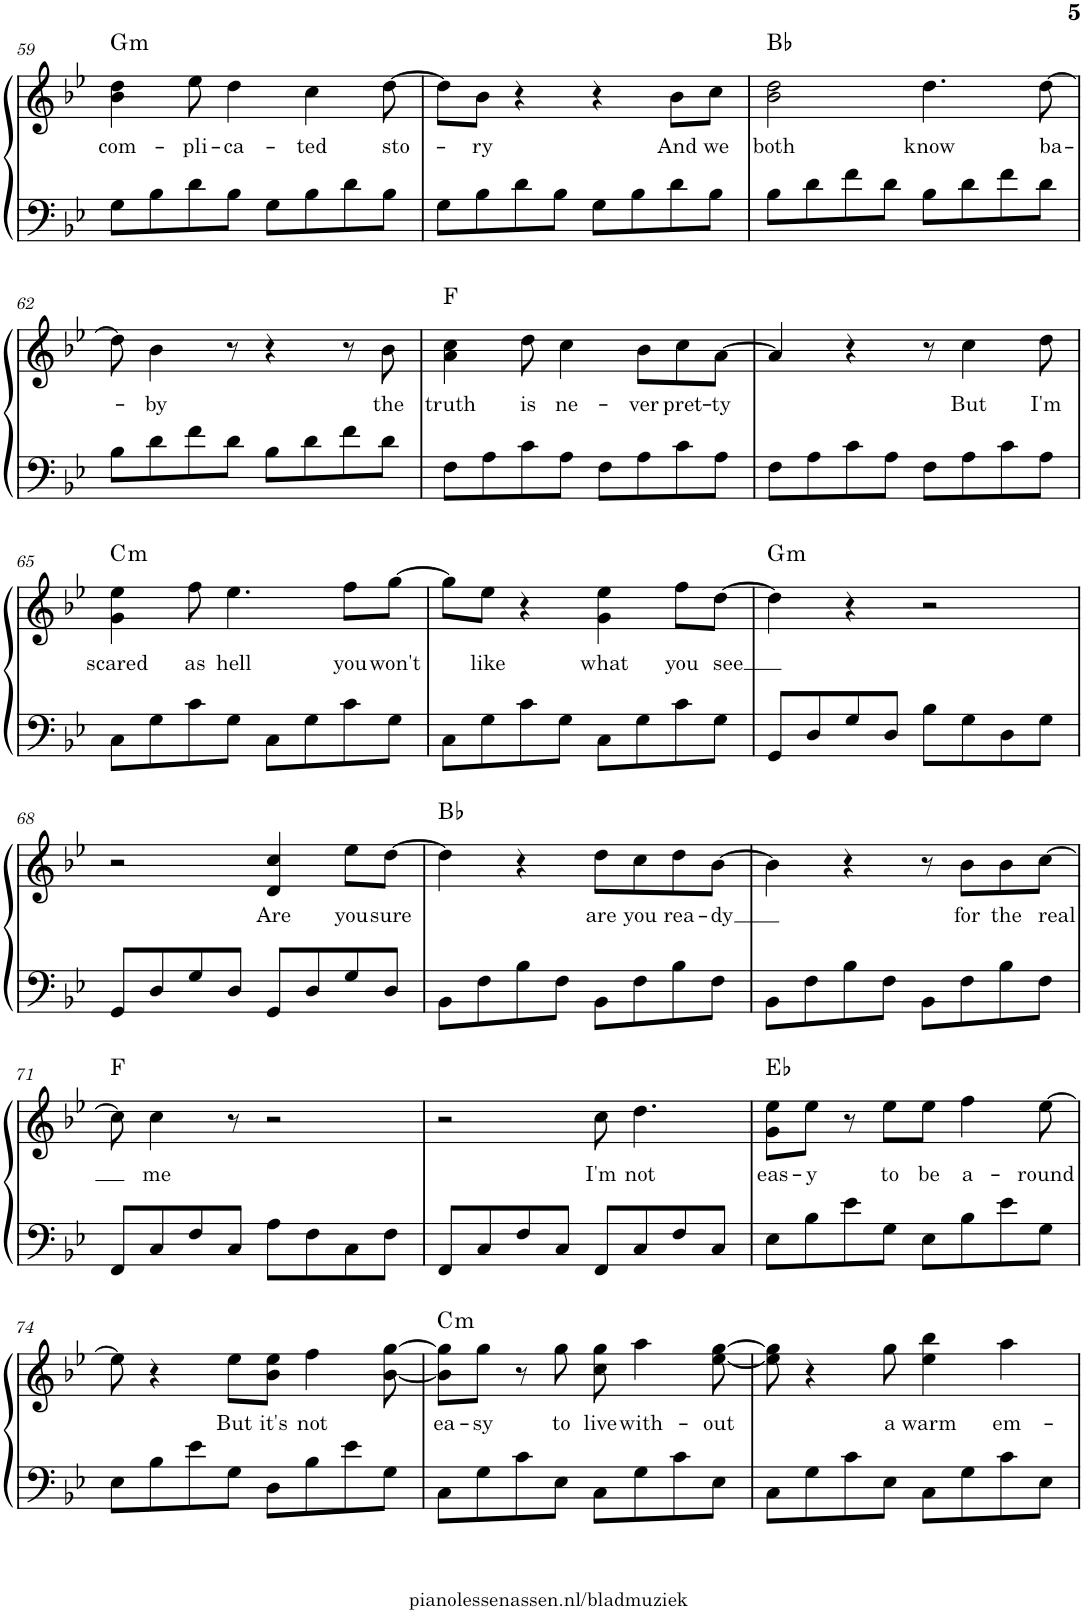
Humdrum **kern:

**kern	**kern	**text	**harte
*part1	*part1	*part1	*part1
*staff2	*staff1	*staff1	*
*I"Piano	*	*	*
*I'Pno.	*	*	*
!!LO:PB:g=z
*clefF4	*clefG2	*	*
*k[b-e-]	*k[b-e-]	*	*
*M4/4	*M4/4	*	*
=59	=59	=59	=59
!	!	!LO:LY:b	!LO:H:kt=m
8G\L	4b-\ 4dd\	com-	G:min
8B-\	.	.	.
!	!	!LO:LY:b	!
8d\	8ee-\	-pli-	.
!	!	!LO:LY:b	!
8B-\J	4dd\	-ca-	.
8G\L	.	.	.
!	!	!LO:LY:b	!
8B-\	4cc\	-ted	.
8d\	.	.	.
!	!	!LO:LY:b	!
8B-\J	[8dd\	sto-	.
=60	=60	=60	=60
8G\L	8dd\L]	.	.
!	!	!LO:LY:b	!
8B-\	8b-\J	-ry	.
8d\	4r	.	.
8B-\J	.	.	.
8G\L	4r	.	.
8B-\	.	.	.
!	!	!LO:LY:b	!
8d\	8b-\L	And	.
!	!	!LO:LY:b	!
8B-\J	8cc\J	we	.
=61	=61	=61	=61
!	!	!LO:LY:b	!
8B-\L	2b-\ 2dd\	both	Bb:maj
8d\	.	.	.
8f\	.	.	.
8d\J	.	.	.
!	!	!LO:LY:b	!
8B-\L	4.dd\	know	.
8d\	.	.	.
8f\	.	.	.
!	!	!LO:LY:b	!
8d\J	[8dd\	ba-	.
!!LO:LB:g=z
=62	=62	=62	=62
8B-\L	8dd\]	.	.
!	!	!LO:LY:b	!
8d\	4b-\	-by	.
8f\	.	.	.
8d\J	8r	.	.
8B-\L	4r	.	.
8d\	.	.	.
8f\	8r	.	.
!	!	!LO:LY:b	!
8d\J	8b-\	the	.
=63	=63	=63	=63
!	!	!LO:LY:b	!
8F\L	4a\ 4cc\	truth	F:maj
8A\	.	.	.
!	!	!LO:LY:b	!
8c\	8dd\	is	.
!	!	!LO:LY:b	!
8A\J	4cc\	ne-	.
8F\L	.	.	.
!	!	!LO:LY:b	!
8A\	8b-\L	-ver	.
!	!	!LO:LY:b	!
8c\	8cc\	pret-	.
!	!	!LO:LY:b	!
8A\J	[8a\J	-ty	.
=64	=64	=64	=64
8F\L	4a/]	.	.
8A\	.	.	.
8c\	4r	.	.
8A\J	.	.	.
8F\L	8r	.	.
!	!	!LO:LY:b	!
8A\	4cc\	But	.
8c\	.	.	.
!	!	!LO:LY:b	!
8A\J	8dd\	I'm	.
!!LO:LB:g=z
=65	=65	=65	=65
!	!	!LO:LY:b	!LO:H:kt=m
8C\L	4g\ 4ee-\	scared	C:min
8G\	.	.	.
!	!	!LO:LY:b	!
8c\	8ff\	as	.
!	!	!LO:LY:b	!
8G\J	4.ee-\	hell	.
8C\L	.	.	.
8G\	.	.	.
!	!	!LO:LY:b	!
8c\	8ff\L	you	.
!	!	!LO:LY:b	!
8G\J	[8gg\J	won't	.
=66	=66	=66	=66
8C\L	8gg\L]	.	.
!	!	!LO:LY:b	!
8G\	8ee-\J	like	.
8c\	4r	.	.
8G\J	.	.	.
!	!	!LO:LY:b	!
8C\L	4g\ 4ee-\	what	.
8G\	.	.	.
!	!	!LO:LY:b	!
8c\	8ff\L	you	.
!	!	!LO:LY:b	!
8G\J	[8dd\J	see	.
=67	=67	=67	=67
!	!	!	!LO:H:kt=m
8GG/L	4dd\]	.	G:min
8D/	.	.	.
8G/	4r	.	.
8D/J	.	.	.
8B-\L	2r	.	.
8G\	.	.	.
8D\	.	.	.
8G\J	.	.	.
!!LO:LB:g=z
=68	=68	=68	=68
8GG/L	2r	.	.
8D/	.	.	.
8G/	.	.	.
8D/J	.	.	.
!	!	!LO:LY:b	!
8GG/L	4d/ 4cc/	Are	.
8D/	.	.	.
!	!	!LO:LY:b	!
8G/	8ee-\L	you	.
!	!	!LO:LY:b	!
8D/J	[8dd\J	sure	.
=69	=69	=69	=69
8BB-\L	4dd\]	.	Bb:maj
8F\	.	.	.
8B-\	4r	.	.
8F\J	.	.	.
!	!	!LO:LY:b	!
8BB-\L	8dd\L	are	.
!	!	!LO:LY:b	!
8F\	8cc\	you	.
!	!	!LO:LY:b	!
8B-\	8dd\	rea-	.
!	!	!LO:LY:b	!
8F\J	[8b-\J	-dy	.
=70	=70	=70	=70
8BB-\L	4b-\]	.	.
8F\	.	.	.
8B-\	4r	.	.
8F\J	.	.	.
8BB-\L	8r	.	.
!	!	!LO:LY:b	!
8F\	8b-\L	for	.
!	!	!LO:LY:b	!
8B-\	8b-\	the	.
!	!	!LO:LY:b	!
8F\J	[8cc\J	real	.
!!LO:LB:g=z
=71	=71	=71	=71
8FF/L	8cc\]	.	F:maj
!	!	!LO:LY:b	!
8C/	4cc\	me	.
8F/	.	.	.
8C/J	8r	.	.
8A\L	2r	.	.
8F\	.	.	.
8C\	.	.	.
8F\J	.	.	.
=72	=72	=72	=72
8FF/L	2r	.	.
8C/	.	.	.
8F/	.	.	.
8C/J	.	.	.
!	!	!LO:LY:b	!
8FF/L	8cc\	I'm	.
!	!	!LO:LY:b	!
8C/	4.dd\	not	.
8F/	.	.	.
8C/J	.	.	.
=73	=73	=73	=73
!	!	!LO:LY:b	!
8E-\L	8g\ 8ee-\L	eas-	Eb:maj
!	!	!LO:LY:b	!
8B-\	8ee-\J	-y	.
8e-\	8r	.	.
!	!	!LO:LY:b	!
8G\J	8ee-\L	to	.
!	!	!LO:LY:b	!
8E-\L	8ee-\J	be	.
!	!	!LO:LY:b	!
8B-\	4ff\	a-	.
8e-\	.	.	.
!	!	!LO:LY:b	!
8G\J	[8ee-\	-round	.
!!LO:LB:g=z
=74	=74	=74	=74
8E-\L	8ee-\]	.	.
8B-\	4r	.	.
8e-\	.	.	.
!	!	!LO:LY:b	!
8G\J	8ee-\L	But	.
!	!	!LO:LY:b	!
8D\L	8b-\ 8ee-\J	it's	.
!	!	!LO:LY:b	!
8B-\	4ff\	not	.
8e-\	.	.	.
8G\J	[8b-\ [8gg\	.	.
=75	=75	=75	=75
!	!	!LO:LY:b	!LO:H:kt=m
8C\L	8b-\] 8gg\]L	ea-	C:min
!	!	!LO:LY:b	!
8G\	8gg\J	-sy	.
8c\	8r	.	.
!	!	!LO:LY:b	!
8E-\J	8gg\	to	.
!	!	!LO:LY:b	!
8C\L	8cc\ 8gg\	live	.
!	!	!LO:LY:b	!
8G\	4aa\	with-	.
8c\	.	.	.
!	!	!LO:LY:b	!
8E-\J	[8ee-\ [8gg\	-out	.
=76	=76	=76	=76
8C\L	8ee-\] 8gg\]	.	.
8G\	4r	.	.
8c\	.	.	.
!	!	!LO:LY:b	!
8E-\J	8gg\	a	.
!	!	!LO:LY:b	!
8C\L	4ee-\ 4bb-\	warm	.
8G\	.	.	.
!	!	!LO:LY:b	!
8c\	4aa\	em-	.
8E-\J	.	.	.
=	=	=	=
*-	*-	*-	*-
